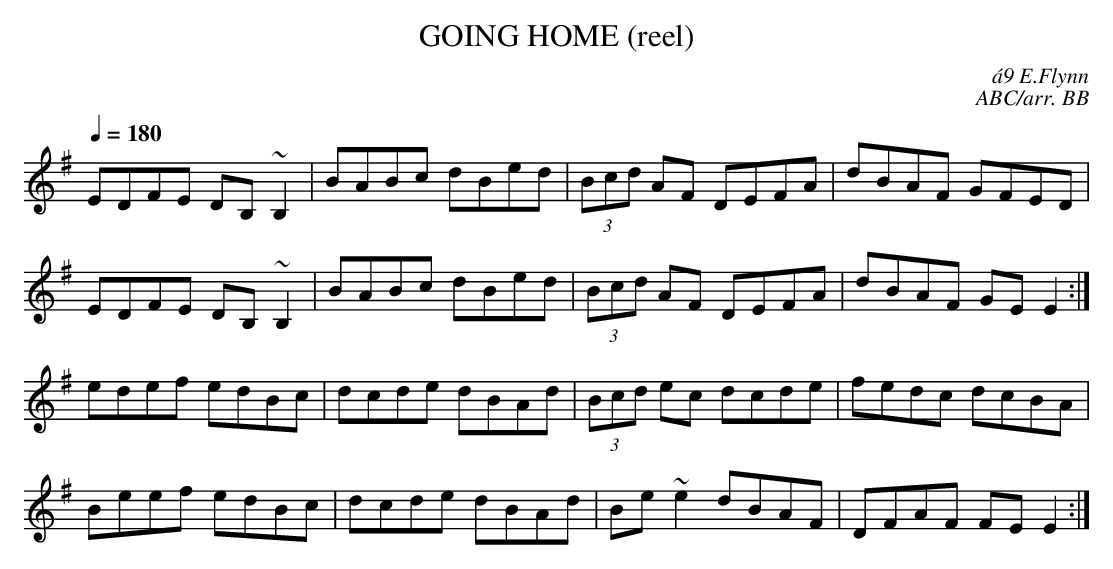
X:1
T:GOING HOME (reel)
C:\'a9 E.Flynn
C:ABC/arr. BB
Q:1/4=180
L:1/8
K:Em
EDFE DB,~B,2|BABc dBed|(3Bcd AF DEFA|dBAF GFED|
EDFE DB,~B,2|BABc dBed|(3Bcd AF DEFA|dBAF GEE2:|
edef edBc|dcde dBAd|(3Bcd ec dcde|fedc dcBA|
Beef edBc|dcde dBAd|Be~e2 dBAF|DFAF FEE2:|
